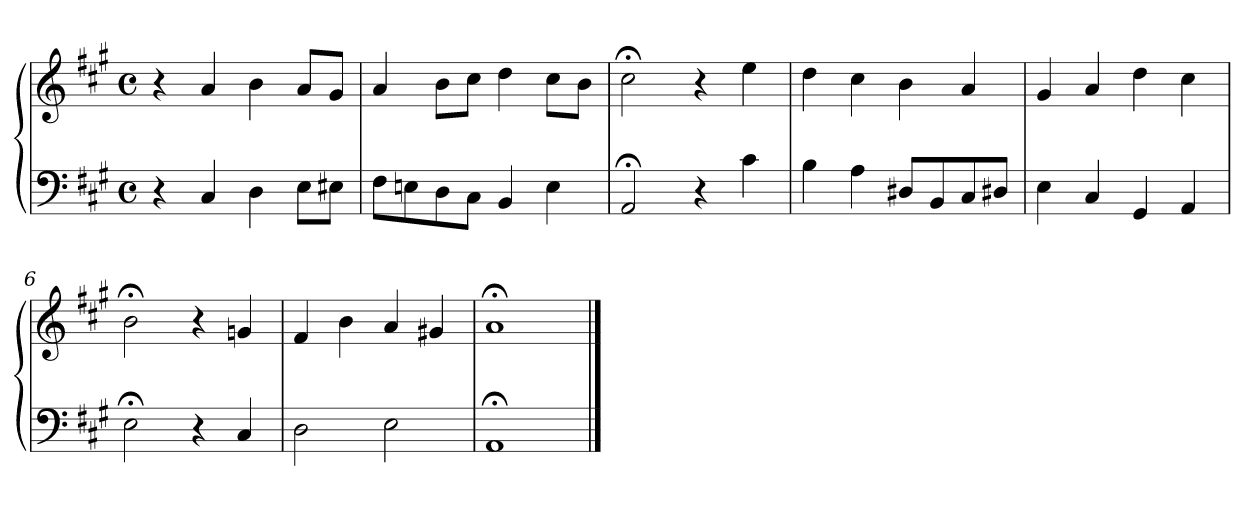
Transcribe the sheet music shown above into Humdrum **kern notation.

**kern	**kern
*part1	*part1
*staff2	*staff1
*clefF4	*clefG2
*k[f#c#g#]	*k[f#c#g#]
*M4/4	*M4/4
*met(c)	*met(c)
=1	=1
4r	4r
4C#	4a
4D	4b
8EL	8aL
8E#XJ	8g#J
=2	=2
8F#L	4a
8En	.
8D	8bL
8C#J	8cc#J
4BB	4dd
4E	8cc#L
.	8bJ
=3	=3
2AA;<	2cc#;<
4r	4r
4c#	4ee
=4	=4
4B	4dd
4A	4cc#
8D#XL	4b
8BB	.
8C#	4a
8D#XJ	.
=5	=5
4E	4g#
4C#	4a
4GG#	4dd
4AA	4cc#
=6	=6
2E;<	2b;<
4r	4r
4C#	4gn
!!LO:LB:g=z
=7	=7
2D	4f#
.	4b
2E	4a
.	4g#X
=8	=8
1AA;<	1a;<
==	==
*-	*-
